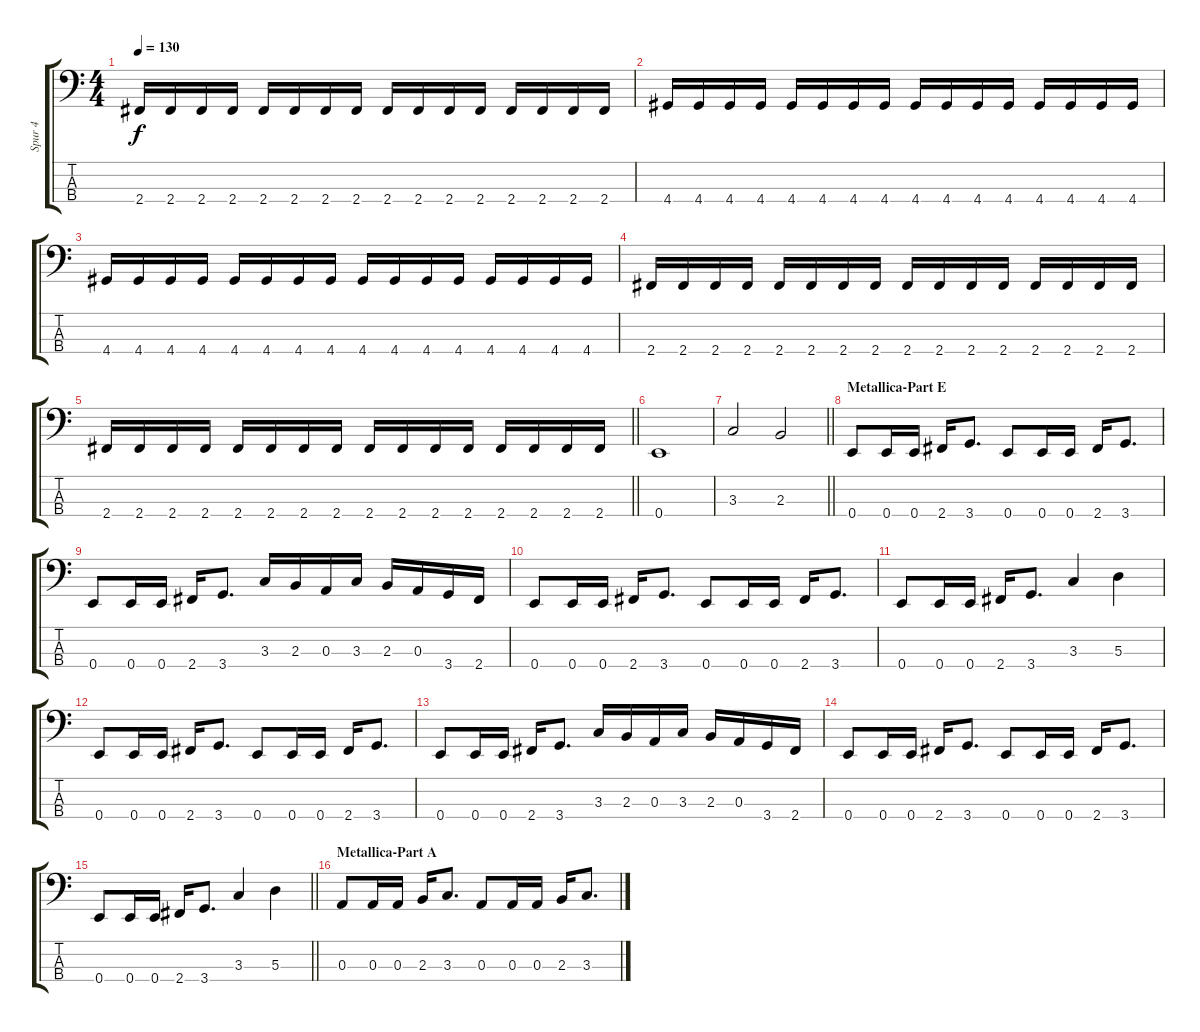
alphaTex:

\track ("Spur 4" "Spur 4") {instrument electricbassfinger}
\staff {score tabs}
\tuning (G2 D2 A1 E1) {hide}
\ts (4 4)
\tempo 130
\clef f4
\ks c
2.4.16{dy f} 2.4.16 2.4.16 2.4.16 2.4.16 2.4.16 2.4.16 2.4.16 2.4.16 2.4.16 2.4.16 2.4.16 2.4.16 2.4.16 2.4.16 2.4.16 |
4.4.16 4.4.16 4.4.16 4.4.16 4.4.16 4.4.16 4.4.16 4.4.16 4.4.16 4.4.16 4.4.16 4.4.16 4.4.16 4.4.16 4.4.16 4.4.16 |
4.4.16 4.4.16 4.4.16 4.4.16 4.4.16 4.4.16 4.4.16 4.4.16 4.4.16 4.4.16 4.4.16 4.4.16 4.4.16 4.4.16 4.4.16 4.4.16 |
2.4.16 2.4.16 2.4.16 2.4.16 2.4.16 2.4.16 2.4.16 2.4.16 2.4.16 2.4.16 2.4.16 2.4.16 2.4.16 2.4.16 2.4.16 2.4.16 |
\barLineRight lightlight
2.4.16 2.4.16 2.4.16 2.4.16 2.4.16 2.4.16 2.4.16 2.4.16 2.4.16 2.4.16 2.4.16 2.4.16 2.4.16 2.4.16 2.4.16 2.4.16 |
\section ("" "")
0.4.1 |
\barLineRight lightlight
3.3.2 2.3.2 |
\section ("" "Metallica-Part E")
0.4.8 0.4.16 0.4.16 2.4.16 3.4.8{d} 0.4.8 0.4.16 0.4.16 2.4.16 3.4.8{d} |
0.4.8 0.4.16 0.4.16 2.4.16 3.4.8{d} 3.3.16 2.3.16 0.3.16 3.3.16 2.3.16 0.3.16 3.4.16 2.4.16 |
0.4.8 0.4.16 0.4.16 2.4.16 3.4.8{d} 0.4.8 0.4.16 0.4.16 2.4.16 3.4.8{d} |
0.4.8 0.4.16 0.4.16 2.4.16 3.4.8{d} 3.3.4 5.3.4 |
0.4.8 0.4.16 0.4.16 2.4.16 3.4.8{d} 0.4.8 0.4.16 0.4.16 2.4.16 3.4.8{d} |
0.4.8 0.4.16 0.4.16 2.4.16 3.4.8{d} 3.3.16 2.3.16 0.3.16 3.3.16 2.3.16 0.3.16 3.4.16 2.4.16 |
0.4.8 0.4.16 0.4.16 2.4.16 3.4.8{d} 0.4.8 0.4.16 0.4.16 2.4.16 3.4.8{d} |
\barLineRight lightlight
0.4.8 0.4.16 0.4.16 2.4.16 3.4.8{d} 3.3.4 5.3.4 |
\section ("" "Metallica-Part A")
0.3.8 0.3.16 0.3.16 2.3.16 3.3.8{d} 0.3.8 0.3.16 0.3.16 2.3.16 3.3.8{d}
